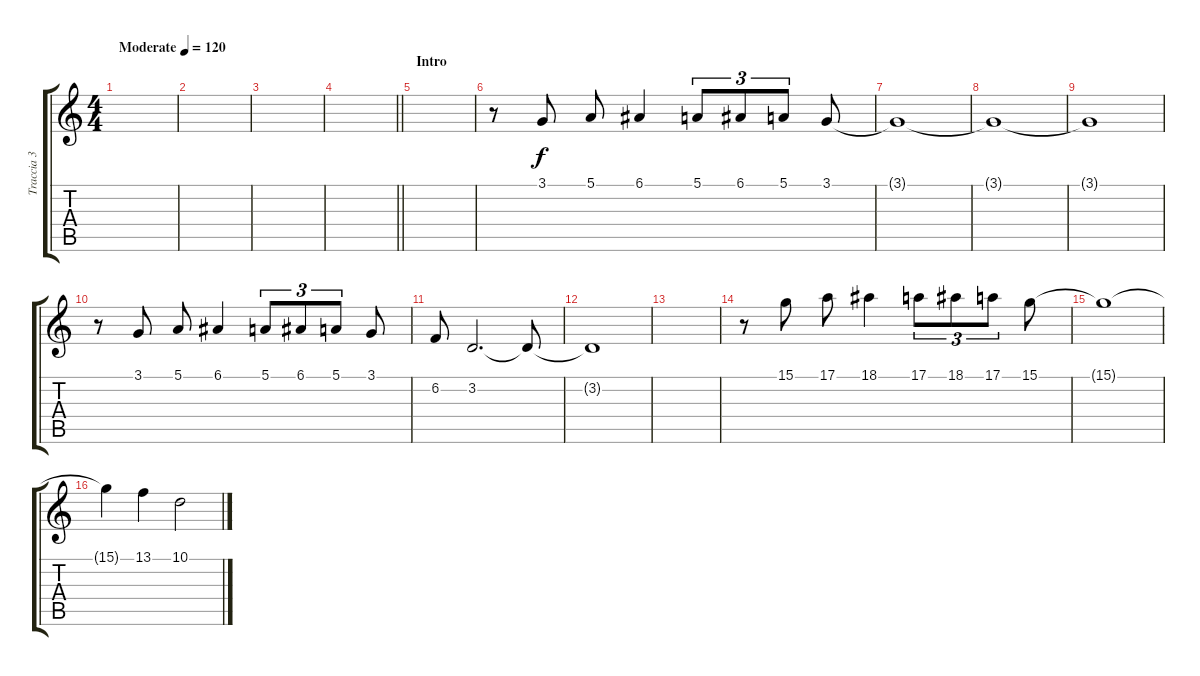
\track ("Traccia 3" "Traccia 3") {instrument violin}
\staff {score tabs}
\tuning (E4 B3 G3 D3 A2 E2) {hide}
\ts (4 4)
\tempo (120 "Moderate")
\clef g2
\ks c
|
|
|
\barLineRight lightlight
|
\section ("" "Intro")
|
r.8 3.1.8 5.1.8 6.1.4 5.1.8{tu (3 2)} 6.1.8{tu (3 2)} 5.1.8{tu (3 2)} 3.1.8 |
3.1{t}.1 |
3.1{t}.1 |
3.1{t}.1 |
r.8 3.1.8 5.1.8 6.1.4 5.1.8{tu (3 2)} 6.1.8{tu (3 2)} 5.1.8{tu (3 2)} 3.1.8 |
6.2.8 3.2.2{d} 3.2{t}.8 |
3.2{t}.1 |
|
r.8 15.1.8 17.1.8 18.1.4 17.1.8{tu (3 2)} 18.1.8{tu (3 2)} 17.1.8{tu (3 2)} 15.1.8 |
15.1{t}.1 |
15.1{t}.4 13.1.4 10.1.2
